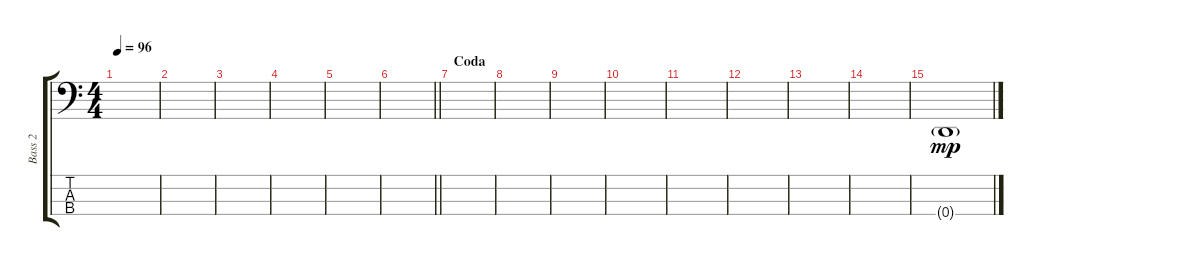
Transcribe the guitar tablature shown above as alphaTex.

\track ("Bass 2 " "Bass 2 ") {instrument electricbassfinger}
\staff {score tabs}
\tuning (G2 D2 A1 D1) {hide}
\ts (4 4)
\tempo 96
\clef f4
\ks c
|
|
|
|
|
\barLineRight lightlight
|
\section ("" "Coda")
|
|
|
|
|
|
|
|
0.4{g}.1{dy mp}
